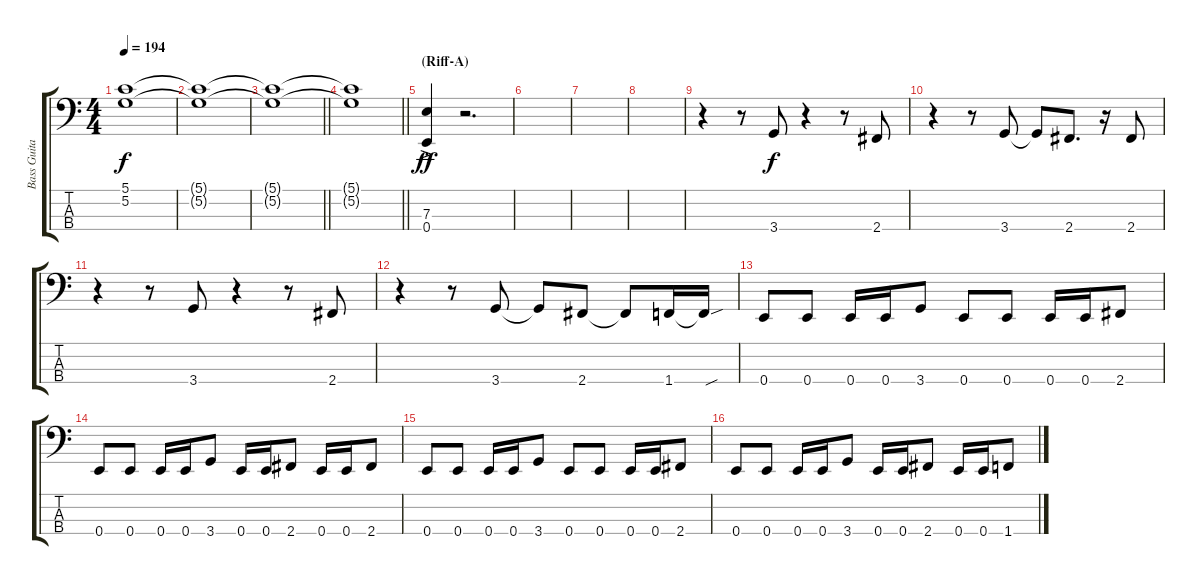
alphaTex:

\track ("Bass Guitar" "Bass Guita") {instrument electricbassfinger}
\staff {score tabs}
\tuning (G2 D2 A1 E1) {hide}
\ts (4 4)
\tempo 194
\clef f4
\ks c
(5.1{t} 5.2{t}).1{dy f volume 7} |
(5.1{t} 5.2{t}).1 |
\barLineRight lightlight
(5.1{t} 5.2{t}).1 |
\barLineRight lightlight
(5.1{t} 5.2{t}).1 |
\section ("" "(Riff-A)")
(7.3 0.4{ac}).4{dy ff volume 10} r.2{d} |
|
|
|
r.4 r.8 3.4.8{dy f} r.4 r.8 2.4.8 |
r.4 r.8 3.4.8 3.4{t}.8 2.4.8{d} r.16 2.4.8 |
r.4 r.8 3.4.8 r.4 r.8 2.4.8 |
r.4 r.8 3.4.8 3.4{t}.8 2.4.8 2.4{t}.8 1.4.16 1.4{sou t}.16 |
0.4.8 0.4.8 0.4.16 0.4.16 3.4.8 0.4.8 0.4.8 0.4.16 0.4.16 2.4.8 |
0.4.8 0.4.8 0.4.16 0.4.16 3.4.8 0.4.16 0.4.16 2.4.8 0.4.16 0.4.16 2.4.8 |
0.4.8 0.4.8 0.4.16 0.4.16 3.4.8 0.4.8 0.4.8 0.4.16 0.4.16 2.4.8 |
0.4.8 0.4.8 0.4.16 0.4.16 3.4.8 0.4.16 0.4.16 2.4.8 0.4.16 0.4.16 1.4.8
